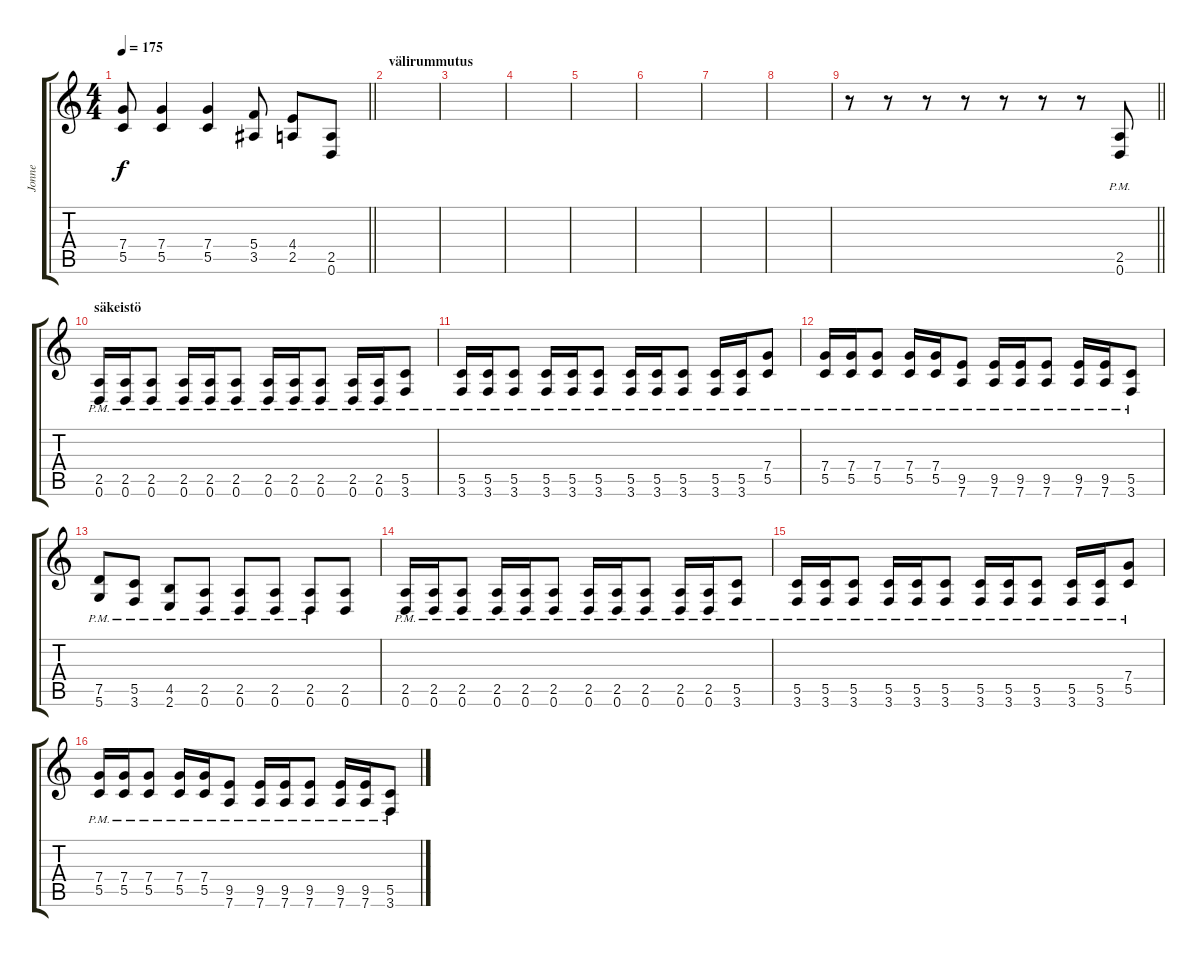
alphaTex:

\track ("Jonne" "Jonne") {instrument distortionguitar}
\staff {score tabs}
\tuning (D4 A3 F3 C3 G2 D2) {hide}
\ts (4 4)
\tempo 175
\clef g2
\barLineRight lightlight
\ks c
(7.4{t} 5.5{t}).8{dy f} (7.4 5.5).4 (7.4 5.5).4 (5.4 3.5).8 (4.4 2.5).8 (2.5 0.6).8 |
\section ("" "välirummutus")
|
|
|
|
|
|
|
\barLineRight lightlight
r.8 r.8 r.8 r.8 r.8 r.8 r.8 (2.5{pm} 0.6).8 |
\section ("" "säkeistö")
(2.5{pm} 0.6).16 (2.5{pm} 0.6).16 (2.5{pm} 0.6).8 (2.5{pm} 0.6).16 (2.5{pm} 0.6).16 (2.5{pm} 0.6).8 (2.5{pm} 0.6).16 (2.5{pm} 0.6).16 (2.5{pm} 0.6).8 (2.5{pm} 0.6).16 (2.5{pm} 0.6).16 (5.5{pm} 3.6).8 |
(5.5{pm} 3.6).16 (5.5{pm} 3.6).16 (5.5{pm} 3.6).8 (5.5{pm} 3.6).16 (5.5{pm} 3.6).16 (5.5{pm} 3.6).8 (5.5{pm} 3.6).16 (5.5{pm} 3.6).16 (5.5{pm} 3.6).8 (5.5{pm} 3.6).16 (5.5{pm} 3.6).16 (7.4{pm} 5.5).8 |
(7.4{pm} 5.5).16 (7.4{pm} 5.5).16 (7.4{pm} 5.5).8 (7.4{pm} 5.5).16 (7.4{pm} 5.5).16 (9.5{pm} 7.6).8 (9.5{pm} 7.6).16 (9.5{pm} 7.6).16 (9.5{pm} 7.6).8 (9.5{pm} 7.6).16 (9.5{pm} 7.6).16 (5.5{pm} 3.6).8 |
(7.5{pm} 5.6).8 (5.5{pm} 3.6).8 (4.5{pm} 2.6).8 (2.5{pm} 0.6).8 (2.5{pm} 0.6).8 (2.5{pm} 0.6).8 (2.5{pm} 0.6).8 (2.5 0.6).8 |
(2.5{pm} 0.6).16 (2.5{pm} 0.6).16 (2.5{pm} 0.6).8 (2.5{pm} 0.6).16 (2.5{pm} 0.6).16 (2.5{pm} 0.6).8 (2.5{pm} 0.6).16 (2.5{pm} 0.6).16 (2.5{pm} 0.6).8 (2.5{pm} 0.6).16 (2.5{pm} 0.6).16 (5.5{pm} 3.6).8 |
(5.5{pm} 3.6).16 (5.5{pm} 3.6).16 (5.5{pm} 3.6).8 (5.5{pm} 3.6).16 (5.5{pm} 3.6).16 (5.5{pm} 3.6).8 (5.5{pm} 3.6).16 (5.5{pm} 3.6).16 (5.5{pm} 3.6).8 (5.5{pm} 3.6).16 (5.5{pm} 3.6).16 (7.4{pm} 5.5).8 |
(7.4{pm} 5.5).16 (7.4{pm} 5.5).16 (7.4{pm} 5.5).8 (7.4{pm} 5.5).16 (7.4{pm} 5.5).16 (9.5{pm} 7.6).8 (9.5{pm} 7.6).16 (9.5{pm} 7.6).16 (9.5{pm} 7.6).8 (9.5{pm} 7.6).16 (9.5{pm} 7.6).16 (5.5{pm} 3.6).8
